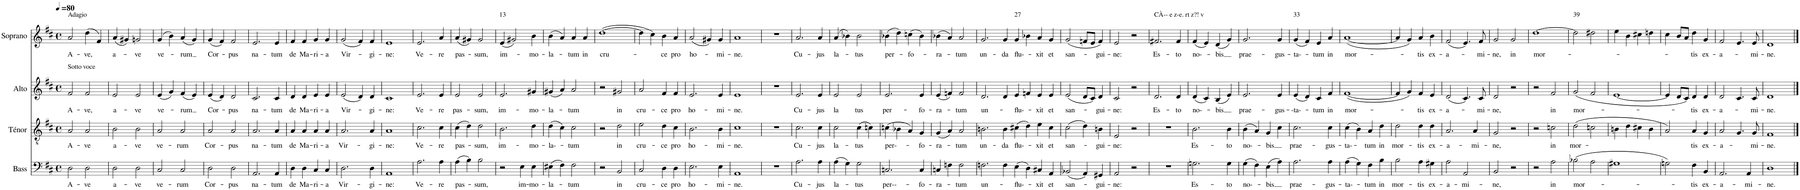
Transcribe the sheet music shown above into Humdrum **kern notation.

**kern	**text	**kern	**text	**kern	**text	**kern	**text
*part4	*part4	*part3	*part3	*part2	*part2	*part1	*part1
*staff4	*staff4	*staff3	*staff3	*staff2	*staff2	*staff1	*staff1
*I"Bass	*	*I"Ténor	*	*I"Alto	*	*I"Soprano	*
*I'B.	*	*I'T.	*	*I'A.	*	*I'S.	*
*clefF4	*	*clefGv2	*	*clefG2	*	*clefG2	*
*k[f#c#]	*	*k[f#c#]	*	*k[f#c#]	*	*k[f#c#]	*
*M4/4	*	*M4/4	*	*M4/4	*	*M4/4	*
*met(c)	*	*met(c)	*	*met(c)	*	*met(c)	*
*MM80	*	*MM80	*	*MM80	*	*MM80	*
=1	=1	=1	=1	=1	=1	=1	=1
!	!	!	!	!	!	!LO:TX:a:t=Adagio	!
!	!	!	!	!LO:TX:a:t=Sotto voce	!	!	!
!	!LO:LY:b	!	!LO:LY:b	!	!LO:LY:b	!	!LO:LY:b
2D\	A-	2A/	A-	2f#/	A-	2a/	A-
!	!LO:LY:b	!	!LO:LY:b	!	!LO:LY:b	!	!LO:LY:b
2D\	-ve	2A/	-ve	2f#/	-ve,	(4dd\	-ve,
.	.	.	.	.	.	4f#/)	.
=2	=2	=2	=2	=2	=2	=2	=2
!	!LO:LY:b	!	!LO:LY:b	!	!LO:LY:b	!	!LO:LY:b
2D\	a-	2B\	a-	2e/	a-	(4a/	a-
.	.	.	.	.	.	4g#X/)	.
!	!LO:LY:b	!	!LO:LY:b	!	!LO:LY:b	!	!LO:LY:b
2D\	-ve	2B\	-ve	2e/	-ve	2gn/	-ve
=3	=3	=3	=3	=3	=3	=3	=3
!	!LO:LY:b	!	!LO:LY:b	!	!LO:LY:b	!	!LO:LY:b
2C#/	ve-	2A/	ve-	(4e/	ve-	(4g/	ve-
.	.	.	.	4g/)	.	4b\)	.
!	!LO:LY:b	!	!LO:LY:b	!	!LO:LY:b	!	!LO:LY:b
2C#/	-rum	2A/	-rum	(4f#/	-rum	(4a/	-rum
.	.	.	.	4e/)	.	4g/)	.
=4	=4	=4	=4	=4	=4	=4	=4
!	!LO:LY:b	!	!LO:LY:b	!	!LO:LY:b	!	!LO:LY:b
2D\	Cor-	2A/	Cor-	(4e/	Cor-	(4g/	Cor-
.	.	.	.	4d/)	.	4f#/)	.
!	!LO:LY:b	!	!LO:LY:b	!	!LO:LY:b	!	!LO:LY:b
2D\	-pus	2A/	-pus	2d/	-pus	2f#/	-pus
=5	=5	=5	=5	=5	=5	=5	=5
!	!LO:LY:b	!	!LO:LY:b	!	!LO:LY:b	!	!LO:LY:b
2.AA/	na-	2.A/	na-	2.c#/	na-	2.e/	na-
!	!LO:LY:b	!	!LO:LY:b	!	!LO:LY:b	!	!LO:LY:b
4AA/	-tum	4A/	-tum	4c#/	-tum	4e/	-tum
=6	=6	=6	=6	=6	=6	=6	=6
!	!LO:LY:b	!	!LO:LY:b	!	!LO:LY:b	!	!LO:LY:b
4D\	de	4A/	de	4d/	de	4f#/	de
!	!LO:LY:b	!	!LO:LY:b	!	!LO:LY:b	!	!LO:LY:b
4D\	Ma-	4A/	Ma-	4d/	Ma-	4f#/	Ma-
!	!LO:LY:b	!	!LO:LY:b	!	!LO:LY:b	!	!LO:LY:b
4C#/	-ri-	4A/	-ri-	4e/	-ri-	4g/	-ri-
!	!LO:LY:b	!	!LO:LY:b	!	!LO:LY:b	!	!LO:LY:b
4C#/	-a	4A/	-a	4e/	-a	4g/	-a
=7	=7	=7	=7	=7	=7	=7	=7
!	!LO:LY:b	!	!LO:LY:b	!	!LO:LY:b	!	!LO:LY:b
2.D\	Vir-	2.A/	Vir-	(2e/	Vir-	(2g/	Vir-
.	.	.	.	4d/)	.	4f#/)	.
!	!LO:LY:b	!	!LO:LY:b	!	!LO:LY:b	!	!LO:LY:b
4D\	-gi-	4A/	-gi-	4d/	-gi-	4f#/	-gi-
=8	=8	=8	=8	=8	=8	=8	=8
!	!LO:LY:b	!	!LO:LY:b	!	!LO:LY:b	!	!LO:LY:b
1AA	-ne:	1A	-ne:	1c#	-ne:	1e	-ne:
=9	=9	=9	=9	=9	=9	=9	=9
!	!LO:LY:b	!	!LO:LY:b	!	!LO:LY:b	!	!LO:LY:b
2.A\	Ve-	2.c#\	Ve-	2.e/	Ve-	2.e/	Ve-
!	!LO:LY:b	!	!LO:LY:b	!	!LO:LY:b	!	!LO:LY:b
4A\	-re	4c#\	-re	4e/	-re	4a/	-re
=10	=10	=10	=10	=10	=10	=10	=10
!	!LO:LY:b	!	!LO:LY:b	!	!LO:LY:b	!	!LO:LY:b
(4A\	pas-	(4c#\	pas-	2e/	pas-	(4a/	pas-
4B\)	.	4d\)	.	.	.	4g#X/)	.
!	!LO:LY:b	!	!LO:LY:b	!	!LO:LY:b	!	!LO:LY:b
2B\	-sum,	2d\	-sum,	2e/	-sum,	2g#/	-sum,
=11	=11	=11	=11	=11	=11	=11	=11
!	!	!	!	!	!	!LO:TX:a:t=13	!
!	!	!	!LO:LY:b	!	!LO:LY:b	!	!LO:LY:b
2r	.	2.B\	im-	2.e/	im-	(4e/	im-
.	.	.	.	.	.	2g#X/)	.
!	!LO:LY:b	!	!	!	!	!	!
4E\	im-	.	.	.	.	.	.
!	!LO:LY:b	!	!LO:LY:b	!	!LO:LY:b	!	!LO:LY:b
4E\	-mo-	4d\	-mo-	4g#X/	-mo-	4b\	-mo-
=12	=12	=12	=12	=12	=12	=12	=12
!	!LO:LY:b	!	!LO:LY:b	!	!LO:LY:b	!	!LO:LY:b
(4E#X\	-la-	(4d\	-la--	(4g#X/	-la-	(4b\	-la-
4F#\)	.	4c#\)	.	4a/)	.	4a/)	.
!	!LO:LY:b	!	!LO:LY:b	!	!LO:LY:b	!	!LO:LY:b
2F#\	-tum	2c#\	-tum	2a/	-tum	4a/	-tum
!	!	!	!	!	!	!	!LO:LY:b
.	.	.	.	.	.	4a/	in
=13	=13	=13	=13	=13	=13	=13	=13
!	!	!	!	!	!	!	!LO:LY:b
2r	.	2r	.	2r	.	([1dd	cru-
!	!LO:LY:b	!	!LO:LY:b	!	!LO:LY:b	!	!
2BB/	in	2d\	in	2g#X/	in	.	.
=14	=14	=14	=14	=14	=14	=14	=14
!	!LO:LY:b	!	!LO:LY:b	!	!LO:LY:b	!	!
2C#/	cru-	2e\	cru-	2a/	cru-	4dd\]	.
.	.	.	.	.	.	4cc#\)	.
!	!LO:LY:b	!	!LO:LY:b	!	!LO:LY:b	!	!LO:LY:b
4D\	-ce	4d\	-ce	4f#/	-ce	4b\	-ce
!	!LO:LY:b	!	!LO:LY:b	!	!LO:LY:b	!	!LO:LY:b
4D\	pro	4c#\	pro	4f#/	pro	4a/	pro
=15	=15	=15	=15	=15	=15	=15	=15
!	!LO:LY:b	!	!LO:LY:b	!	!LO:LY:b	!	!LO:LY:b
2.E\	ho-	2.B\	ho-	2.e/	ho-	(2a/	ho-
.	.	.	.	.	.	4g#X/)	.
!	!LO:LY:b	!	!LO:LY:b	!	!LO:LY:b	!	!LO:LY:b
4E\	-mi-	4B\	-mi-	4e/	-mi-	4g#/	-mi-
=16	=16	=16	=16	=16	=16	=16	=16
!	!LO:LY:b	!	!LO:LY:b	!	!LO:LY:b	!	!LO:LY:b
1AA	-ne.	1c#	-ne.	1e	-ne.	1a	-ne.
=17	=17	=17	=17	=17	=17	=17	=17
1r	.	1r	.	1r	.	1r	.
=18	=18	=18	=18	=18	=18	=18	=18
!	!LO:LY:b	!	!LO:LY:b	!	!LO:LY:b	!	!LO:LY:b
2.A\	Cu-	2.c#\	Cu-	2.e/	Cu-	2.a/	Cu-
!	!LO:LY:b	!	!LO:LY:b	!	!LO:LY:b	!	!LO:LY:b
4A\	-jus	4c#\	-jus	4e/	-jus	4a/	-jus
=19	=19	=19	=19	=19	=19	=19	=19
!	!LO:LY:b	!	!LO:LY:b	!	!LO:LY:b	!	!LO:LY:b
(4A\	la-	2c#\	la-	2e/	la	(4a/	la-
4G\)	.	.	.	.	.	4b-X\)	.
!	!LO:LY:b	!	!LO:LY:b	!	!LO:LY:b	!	!LO:LY:b
2G\	-tus	(4c#\	-tus	2e/	tus	2b-\	-tus
.	.	4cn\)	.	.	.	.	.
=20	=20	=20	=20	=20	=20	=20	=20
!	!LO:LY:b	!	!LO:LY:b	!	!LO:LY:b	!	!LO:LY:b
2.Cn/	per---	(4cn\	per--	2.e/	per-	(4b-X\	per-
.	.	4B-X\	.	.	.	4dd\)	.
!	!	!	!	!	!	!	!LO:LY:b
.	.	4A/)	.	.	.	(4ccn\	-fo-
!	!LO:LY:b	!	!LO:LY:b	!	!LO:LY:b	!	!
4C/	-fo-	4G/	-fo-	4e/	-fo-	4b-\)	.
=21	=21	=21	=21	=21	=21	=21	=21
!	!LO:LY:b	!	!LO:LY:b	!	!LO:LY:b	!	!LO:LY:b
4Cn/	-ra-	(4G/	-ra-	(4e/	-ra-	(4b-X\	-ra-
4Fn\	.	4A/)	.	4fn/)	.	4a/)	.
!	!LO:LY:b	!	!LO:LY:b	!	!LO:LY:b	!	!LO:LY:b
2F\	-tum	2A/	-tum	2f/	-tum	2a/	-tum
=22	=22	=22	=22	=22	=22	=22	=22
!	!LO:LY:b	!	!LO:LY:b	!	!LO:LY:b	!	!LO:LY:b
2.Fn\	un-	2.Bn\	un-	2.d/	un-	2.g/	un-
!	!	!	!LO:LY:b	!	!	!	!LO:LY:b
4F\	.	4B\	-da	4d/	.	4g/	-da
=23-	=23-	=23-	=23-	=23-	=23-	=23-	=23-
!	!	!	!	!	!	!LO:TX:a:t=27	!
!	!LO:LY:b	!	!LO:LY:b	!	!LO:LY:b	!	!LO:LY:b
(4E\	-flu--	(4c#X\	-flu--	4e/	-flu--	4g/	flu--
4D\)	.	4d\)	.	4fn/	.	4b-X\	.
!	!LO:LY:b	!	!LO:LY:b	!	!LO:LY:b	!	!LO:LY:b
4C#X/	-xit	4e\	-xit	4e/	-xit	4a/	-xit
!	!LO:LY:b	!	!LO:LY:b	!	!LO:LY:b	!	!LO:LY:b
4AA/	et	4c#\	et	4e/	et	4g/	et
=24	=24	=24	=24	=24	=24	=24	=24
!	!LO:LY:b	!	!LO:LY:b	!	!LO:LY:b	!	!LO:LY:b
(2BB-X/	san-	(2c#\	san-	(2e/	san-	(2g/	san-
4AA/)	.	4d\)	.	8d/L	.	8fn/L	.
.	.	.	.	8c#/J)	.	8e/J	.
!	!LO:LY:b	!	!LO:LY:b	!	!LO:LY:b	!	!LO:LY:b
4GG#X/	-gui-	4Bn\	-gui-	4d/	-gui-	4f/)	-gui-
=25	=25	=25	=25	=25	=25	=25	=25
!	!LO:LY:b	!	!LO:LY:b	!	!LO:LY:b	!	!LO:LY:b
2AA/	-ne:	2E/	-ne:	2c#/	-ne:	2e/	-ne:
2r	.	2r	.	2r	.	2r	.
=26	=26	=26	=26	=26	=26	=26	=26
!	!	!	!	!	!	!LO:TX:a:t=CÀ-- e z-e. rt z?! v	!
!	!	!	!	!	!LO:LY:b	!	!LO:LY:b
1r	.	1r	.	2.d/	Es-	2.f#X/	Es-
!	!	!	!	!	!LO:LY:b	!	!LO:LY:b
.	.	.	.	4d/	-to	4f#/	-to
=27	=27	=27	=27	=27	=27	=27	=27
!	!LO:LY:b	!	!LO:LY:b	!	!LO:LY:b	!	!LO:LY:b
2.Gn\	Es-	2.B\	Es-	(4d/	no--	(4f#/	no--
.	.	.	.	4c#/)	.	4e/)	.
!	!	!	!	!	!LO:LY:b	!	!LO:LY:b
.	.	.	.	(4B/	-bis	(4d/	-bis
!	!LO:LY:b	!	!LO:LY:b	!	!	!	!
4G\	-to	4B\	-to	4e/)	.	4g/)	.
=28	=28	=28	=28	=28	=28	=28	=28
!	!LO:LY:b	!	!LO:LY:b	!	!LO:LY:b	!	!LO:LY:b
(4G\	no--	(4B\	no--	2.e/	prae-	2.g/	prae-
4F#\)	.	4A/)	.	.	.	.	.
!	!LO:LY:b	!	!LO:LY:b	!	!	!	!
(4E\	-bis	4G/	-bis	.	.	.	.
!	!	!	!	!	!LO:LY:b	!	!LO:LY:b
4A\)	.	4c#\	.	4e/	-gus-	4g/	-gus-
=29	=29	=29	=29	=29	=29	=29	=29
!	!	!	!	!	!	!LO:TX:a:t=33	!
!	!LO:LY:b	!	!LO:LY:b	!	!LO:LY:b	!	!LO:LY:b
2.A\	prae-	2.c#\	prae-	(4e/	--ta--	(4g/	-ta--
.	.	.	.	4d/)	.	4f#/)	.
!	!	!	!	!	!LO:LY:b	!	!LO:LY:b
.	.	.	.	4c#/	-tum	4e/	-tum
!	!LO:LY:b	!	!LO:LY:b	!	!LO:LY:b	!	!LO:LY:b
4A\	-gus-	4c#\	-gus-	4f#/	in	4a/	in
=30	=30	=30	=30	=30	=30	=30	=30
!	!LO:LY:b	!	!LO:LY:b	!	!LO:LY:b	!	!LO:LY:b
(4A\	-ta--	(4c#\	-ta--	([1f#	mor-	([1a	mor-
4G\)	.	4B\)	.	.	.	.	.
!	!LO:LY:b	!	!LO:LY:b	!	!	!	!
4F#\	-tum	4A/	-tum	.	.	.	.
!	!LO:LY:b	!	!LO:LY:b	!	!	!	!
4B\	in	4d\	in	.	.	.	.
=31	=31	=31	=31	=31	=31	=31	=31
!	!LO:LY:b	!	!LO:LY:b	!	!	!	!
2B\	mor-	2d\	mor-	4f#/]	.	4a/]	.
.	.	.	.	4g/)	.	4g/)	.
!	!LO:LY:b	!	!LO:LY:b	!	!LO:LY:b	!	!LO:LY:b
4A\	-tis	4d\	-tis	4f#/	-tis	4a/	-tis
!	!LO:LY:b	!	!LO:LY:b	!	!LO:LY:b	!	!LO:LY:b
4G#X\	ex-	4d\	ex-	4e/	ex-	4b\	ex-
=32	=32	=32	=32	=32	=32	=32	=32
!	!LO:LY:b	!	!LO:LY:b	!	!LO:LY:b	!	!LO:LY:b
2A\	-a-	2.A/	-a-	(2d/	-a-	(2f#/	-a-
!	!LO:LY:b	!	!	!	!	!	!
2AA/	-mi-	.	.	4.c#/)	.	4.e/)	.
!	!	!	!LO:LY:b	!	!	!	!
.	.	4A/	-mi-	.	.	.	.
!	!	!	!	!	!LO:LY:b	!	!LO:LY:b
.	.	.	.	8c#/	-mi-	8f#/	-mi-
=33	=33	=33	=33	=33	=33	=33	=33
!	!LO:LY:b	!	!LO:LY:b	!	!LO:LY:b	!	!LO:LY:b
2BB/	-ne,	2G/	-ne,	2d/	-ne,	2g/	-ne,
!	!	!	!	!	!	!	!LO:LY:b
2r	.	2r	.	2r	.	2g/	in
=34	=34	=34	=34	=34	=34	=34	=34
!	!	!	!	!	!	!	!LO:LY:b
2r	.	2r	.	2r	.	[1dd	mor-
!	!LO:LY:b	!	!LO:LY:b	!	!LO:LY:b	!	!
2A\	in	2cn\	in	2f#/	in	.	.
=35	=35	=35	=35	=35	=35	=35	=35
!	!	!	!	!	!	!LO:TX:a:t=39	!
!	!LO:LY:b	!	!LO:LY:b	!	!LO:LY:b	!	!
(2B-X\	mor-	(2d\	mor-	(2g/	mor-	2dd\]	.
2A\	.	2cn\	.	2f#/	.	2dd#X\	.
=36	=36	=36	=36	=36	=36	=36	=36
1G#X	.	4Bn\	.	[1e	.	4ee\	.
.	.	4d\	.	.	.	4b\	.
.	.	4c#X\	.	.	.	4cc#X\	.
.	.	4B\	.	.	.	4ddn\	.
=37	=37	=37	=37	=37	=37	=37	=37
2Gn\)	.	2A/)	.	4e/]	.	4cc#\	.
.	.	.	.	8d/L	.	8b/L	.
.	.	.	.	8c#/J)	.	8a/J	.
!	!LO:LY:b	!	!LO:LY:b	!	!LO:LY:b	!	!LO:LY:b
4F#\	-tis	4A/	-tis	4d/	-tis	4dd\	-tis
!	!LO:LY:b	!	!LO:LY:b	!	!LO:LY:b	!	!LO:LY:b
4BB/	ex-	4G/	ex-	4d/	ex-	4g/	ex-
=38	=38	=38	=38	=38	=38	=38	=38
!	!LO:LY:b	!	!LO:LY:b	!	!LO:LY:b	!	!LO:LY:b
2.AA/	-a-	2A/	-a-	2d/	-a-	2f#/	-a-
.	.	4.G/	.	4.c#/	.	4.e/	.
!	!LO:LY:b	!	!	!	!	!	!
4AA/	-mi-	.	.	.	.	.	.
!	!	!	!LO:LY:b	!	!LO:LY:b	!	!LO:LY:b
.	.	8G/	-mi-	8c#/	-mi-	8e/	-mi-
=39	=39	=39	=39	=39	=39	=39	=39
!	!LO:LY:b	!	!LO:LY:b	!	!LO:LY:b	!	!LO:LY:b
1D	-ne.	1F#	-ne.	1d	-ne.	1d	-ne.
==	==	==	==	==	==	==	==
*-	*-	*-	*-	*-	*-	*-	*-
